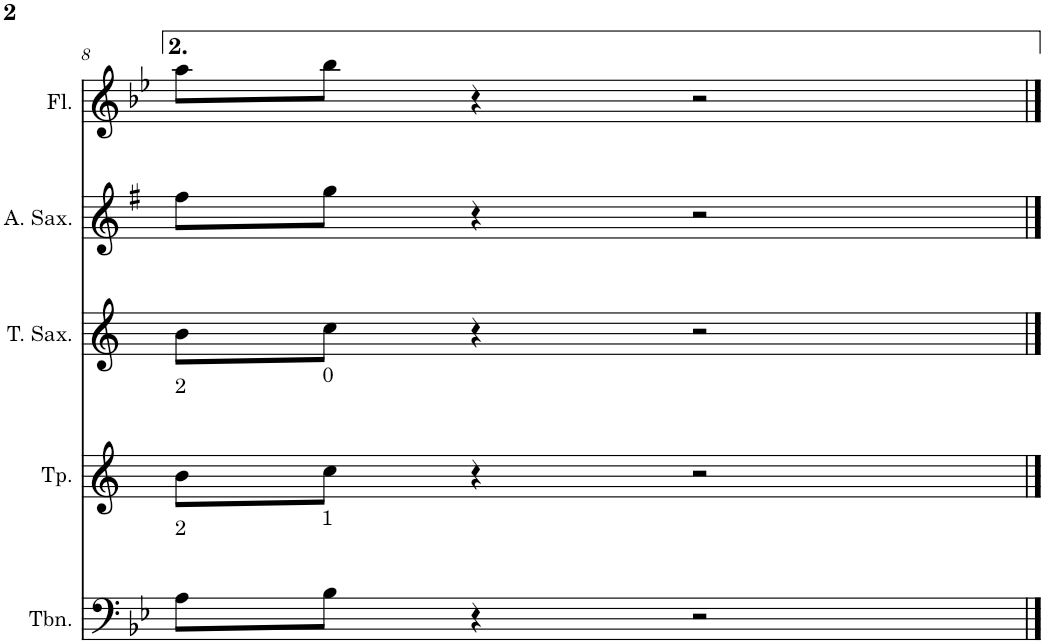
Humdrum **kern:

**kern	**kern	**kern	**kern	**kern
*part5	*part4	*part3	*part2	*part1
*staff5	*staff4	*staff3	*staff2	*staff1
*I"Trombone	*I"Trompete	*I"Tenor Saxophone	*I"Alto Saxophone	*I"Flute
*I'Tbn.	*I'Tp.	*I'T. Sax.	*I'A. Sax.	*I'Fl.
!!LO:PB:g=z
*clefF4	*clefG2	*clefG2	*clefG2	*clefG2
*	*Trd1c2	*Trd8c14	*Trd5c9	*
*k[b-e-]	*k[]	*k[]	*k[f#]	*k[b-e-]
*M4/4	*M4/4	*M4/4	*M4/4	*M4/4
=8	=8	=8	=8	=8
!	!LO:TX:a:t=2	!	!	!
!LO:TX:a:t=2	!	!	!	!
8A\L	8b\L	8b\L	8ff#\L	8aa\L
!	!LO:TX:a:t=0	!	!	!
!LO:TX:a:t=1	!	!	!	!
8B-\J	8cc\J	8cc\J	8gg\J	8bb-\J
4r	4r	4r	4r	4r
2r	2r	2r	2r	2r
==	==	==	==	==
*-	*-	*-	*-	*-
